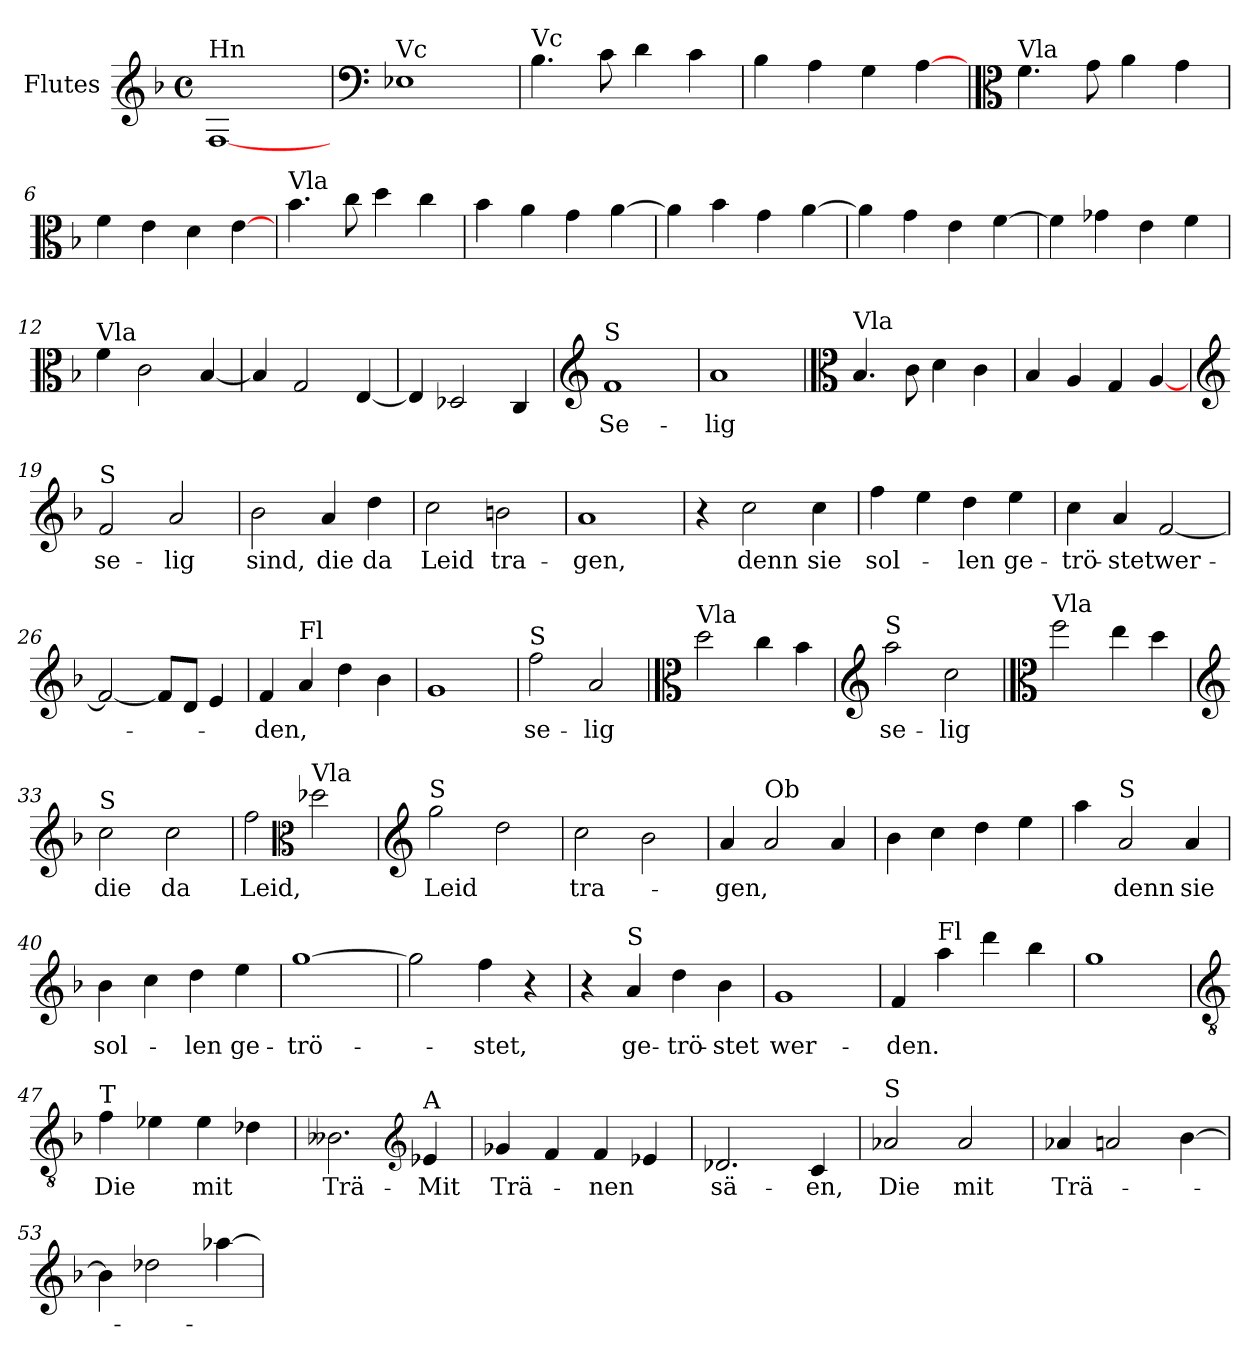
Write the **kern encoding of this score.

**kern	**text
*part1	*part1
*staff1	*staff1
*I"Flutes	*
*I'Fl	*
*clefG2	*
*k[b-]	*
*M4/4	*
*met(c)	*
=1	=1
!LO:TX:a:t=Hn	!
[1F	.
=2	=2
*clefF4	*
!LO:TX:a:t=Vc	!
1E-X	.
=3	=3
!LO:TX:a:t=Vc	!
4.B-	.
8c	.
4d	.
4c	.
=4	=4
4B-	.
4A	.
4G	.
[4A	.
=5	=5
*clefC3	*
!LO:TX:a:t=Vla	!
4.f	.
8g	.
4a	.
4g	.
=6	=6
4f	.
4e	.
4d	.
[4e	.
=7	=7
!LO:TX:a:t=Vla	!
4.b-	.
8cc	.
4dd	.
4cc	.
=8	=8
4b-	.
4a	.
4g	.
[4a	.
=9	=9
4a]	.
4b-	.
4g	.
[4a	.
=10	=10
4a]	.
4g	.
4e	.
[4f	.
=11	=11
4f]	.
4g-X	.
4e	.
4f	.
!!LO:PB:g=z
=12	=12
!LO:TX:a:t=Vla	!
4f	.
2c	.
[4B-	.
=13	=13
4B-]	.
2G	.
[4E	.
=14	=14
4E]	.
2D-X	.
4C	.
=15	=15
*clefG2	*
!LO:TX:a:t=S	!
1f	Se-
=16	=16
1a	-lig
=17	=17
*clefC3	*
!LO:TX:a:t=Vla	!
4.B-	.
8c	.
4d	.
4c	.
=18	=18
4B-	.
4A	.
4G	.
[4A	.
=19	=19
*clefG2	*
!LO:TX:a:t=S	!
2f	se-
2a	-lig
=20	=20
2b-	sind,
4a	die
4dd	da
=21	=21
2cc	Leid
2bn	tra-
=22	=22
1a	-gen,
=23	=23
4r	.
2cc	denn
4cc	sie
!!LO:PB:g=z
=24	=24
4ff	sol-
4ee	.
4dd	-len
4ee	ge-
=25	=25
4cc	-trö-
4a	-stet
[2f	wer-
=26	=26
2f_	.
8f/L]	.
8d/J	.
4e	.
=27	=27
4f	-den,
!LO:TX:a:t=Fl	!
4a	.
4dd	.
4b-	.
=28	=28
1g	.
=29	=29
!LO:TX:a:t=S	!
2ff	se-
2a	-lig
=30	=30
*clefC3	*
!LO:TX:a:t=Vla	!
2dd	.
4cc	.
4b-	.
=31	=31
*clefG2	*
!LO:TX:a:t=S	!
2aa	se-
2cc	-lig
=32	=32
*clefC3	*
!LO:TX:a:t=Vla	!
2ff	.
4ee	.
4dd	.
=33	=33
*clefG2	*
!LO:TX:a:t=S	!
2cc	die
2cc	da
=34	=34
2ff	Leid,
*clefC3	*
!LO:TX:a:t=Vla	!
2dd-X	.
=35	=35
*clefG2	*
!LO:TX:a:t=S	!
2gg	Leid
2dd	.
=36	=36
2cc	tra-
2b-	.
!!LO:PB:g=z
=37	=37
4a	-gen,
!LO:TX:a:t=Ob	!
2a	.
4a	.
=38	=38
4b-	.
4cc	.
4dd	.
4ee	.
=39	=39
4aa	.
!LO:TX:a:t=S	!
2a	denn
4a	sie
=40	=40
4b-	sol-
4cc	.
4dd	-len
4ee	ge-
=41	=41
[1gg	-trö-
=42	=42
2gg]	.
4ff	-stet,
4r	.
=43	=43
4r	.
!LO:TX:a:t=S	!
4a	ge-
4dd	-trö-
4b-	-stet
=44	=44
1g	wer-
!!LO:PB:g=z
=45	=45
4f	-den.
!LO:TX:a:t=Fl	!
4aa	.
4ddd	.
4bb-	.
=46	=46
1gg	.
=47	=47
*clefGv2	*
!LO:TX:a:t=T	!
4f	Die
4e-X	.
4e-	mit
4d-X	.
=48	=48
2.B--X	Trä-
*clefG2	*
!LO:TX:a:t=A	!
4e-X	Mit
=49	=49
4g-X	Trä-
4f	.
4f	-nen
4e-X	.
=50	=50
2.d-X	sä-
4c	-en,
=51	=51
!LO:TX:a:t=S	!
2a-X	Die
2a-	mit
=52	=52
4a-X	Trä-
2an	.
[4b-	.
=53	=53
4b-]	.
2dd-X	.
[4aa-X	.
=	=
*-	*-
